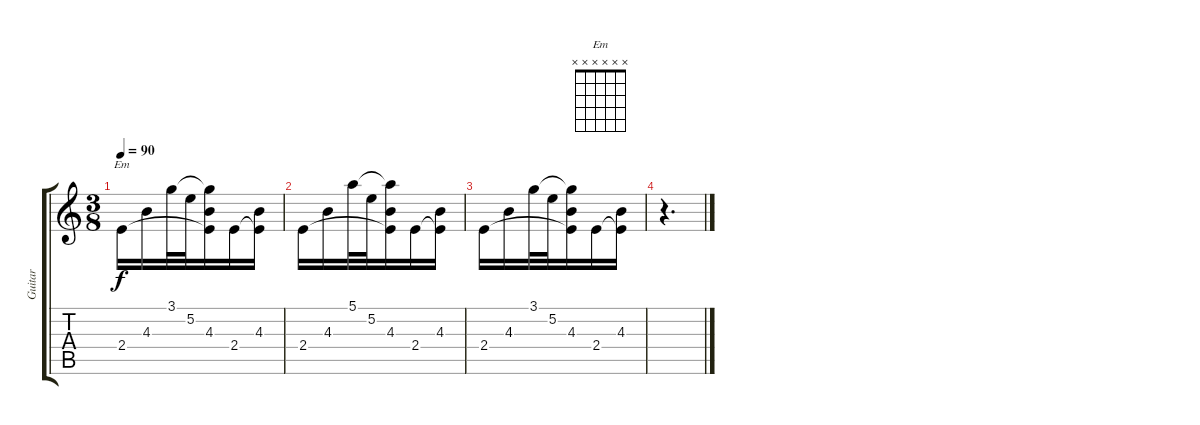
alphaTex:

\track ("Guitar" "Guitar") {instrument acousticguitarnylon}
\staff {score tabs}
\tuning (E4 B3 G3 D3 A2 E2) {hide}
\chord ("Em" x x x x x x)
\ts (3 8)
\tempo 90
\clef g2
\ks c
2.4.16{ch "Em" dy f} 4.3.16 3.1.32 5.2.32 (3.1{t} 4.3 2.4{t}).16 2.4.16 (4.3 2.4{t}).16 |
2.4.16 4.3.16 5.1.32 5.2.32 (5.1{t} 4.3 2.4{t}).16 2.4.16 (4.3 2.4{t}).16 |
2.4.16 4.3.16 3.1.32 5.2.32 (3.1{t} 4.3 2.4{t}).16 2.4.16 (4.3 2.4{t}).16 |
r.4{d}
